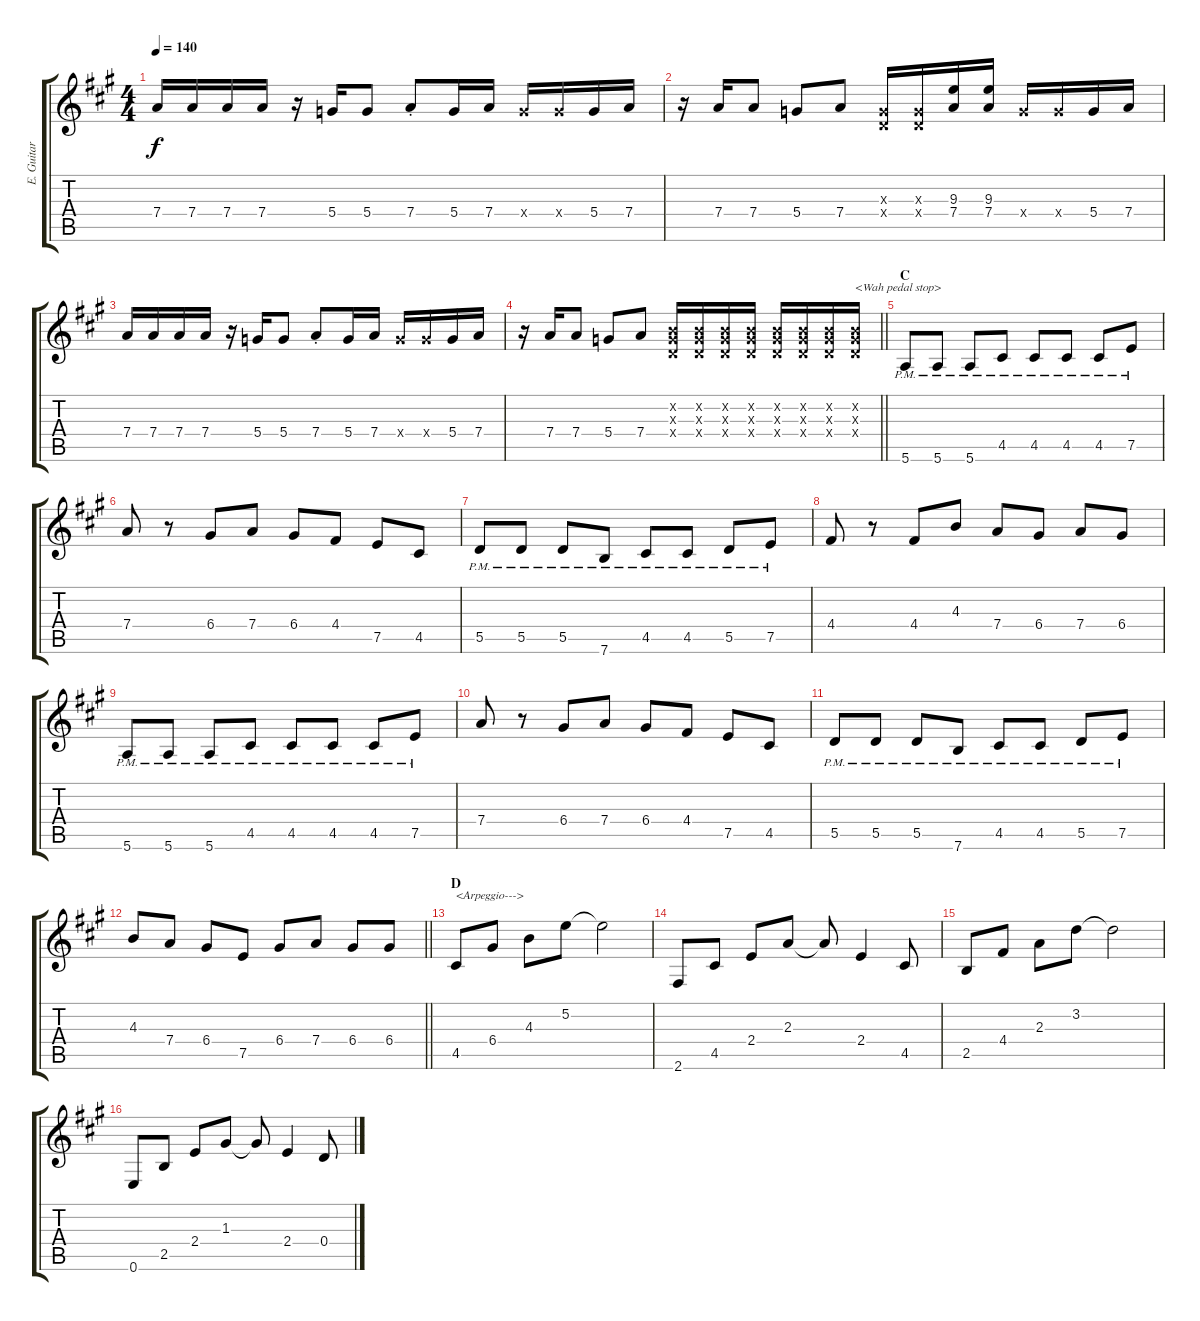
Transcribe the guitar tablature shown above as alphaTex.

\track ("E. Guitar I" "E. Guitar ") {instrument overdrivenguitar}
\staff {score tabs}
\tuning (E4 B3 G3 D3 A2 E2) {hide}
\ts (4 4)
\tempo 140
\clef g2
\ks a
7.4.16{dy f} 7.4.16 7.4.16 7.4.16 r.16 5.4.16 5.4.8 7.4{st}.8 5.4.16 7.4.16 5.4{x}.16 5.4{x}.16 5.4.16 7.4.16 |
r.16 7.4.16 7.4.8 5.4.8 7.4.8 (0.3{x} 0.4{x}).16 (0.3{x} 0.4{x}).16 (9.3 7.4).16 (9.3 7.4).16 5.4{x}.16 5.4{x}.16 5.4.16 7.4.16 |
7.4.16 7.4.16 7.4.16 7.4.16 r.16 5.4.16 5.4.8 7.4{st}.8 5.4.16 7.4.16 5.4{x}.16 5.4{x}.16 5.4.16 7.4.16 |
\barLineRight lightlight
r.16 7.4.16 7.4.8 5.4.8 7.4.8 (0.2{x} 0.3{x} 0.4{x}).16 (0.2{x} 0.3{x} 0.4{x}).16 (0.2{x} 0.3{x} 0.4{x}).16 (0.2{x} 0.3{x} 0.4{x}).16 (0.2{x} 0.3{x} 0.4{x}).16 (0.2{x} 0.3{x} 0.4{x}).16 (0.2{x} 0.3{x} 0.4{x}).16 (0.2{x} 0.3{x} 0.4{x}).16{txt "<Wah pedal stop>"} |
\section ("" "C")
5.6{pm}.8 5.6{pm}.8 5.6{pm}.8 4.5{pm}.8 4.5{pm}.8 4.5{pm}.8 4.5{pm}.8 7.5{pm}.8 |
7.4.8 r.8 6.4.8 7.4.8 6.4.8 4.4.8 7.5.8 4.5.8 |
5.5{pm}.8 5.5{pm}.8 5.5{pm}.8 7.6{pm}.8 4.5{pm}.8 4.5{pm}.8 5.5{pm}.8 7.5{pm}.8 |
4.4.8 r.8 4.4.8 4.3.8 7.4.8 6.4.8 7.4.8 6.4.8 |
5.6{pm}.8 5.6{pm}.8 5.6{pm}.8 4.5{pm}.8 4.5{pm}.8 4.5{pm}.8 4.5{pm}.8 7.5{pm}.8 |
7.4.8 r.8 6.4.8 7.4.8 6.4.8 4.4.8 7.5.8 4.5.8 |
5.5{pm}.8 5.5{pm}.8 5.5{pm}.8 7.6{pm}.8 4.5{pm}.8 4.5{pm}.8 5.5{pm}.8 7.5{pm}.8 |
\barLineRight lightlight
4.3.8 7.4.8 6.4.8 7.5.8 6.4.8 7.4.8 6.4.8 6.4.8 |
\section ("" "D")
4.5.8{txt "<Arpeggio--->"} 6.4.8 4.3.8 5.2.8 5.2{t}.2 |
2.6.8 4.5.8 2.4.8 2.3.8 2.3{t}.8 2.4.4 4.5.8 |
2.5.8 4.4.8 2.3.8 3.2.8 3.2{t}.2 |
0.6.8 2.5.8 2.4.8 1.3.8 1.3{t}.8 2.4.4 0.4.8
